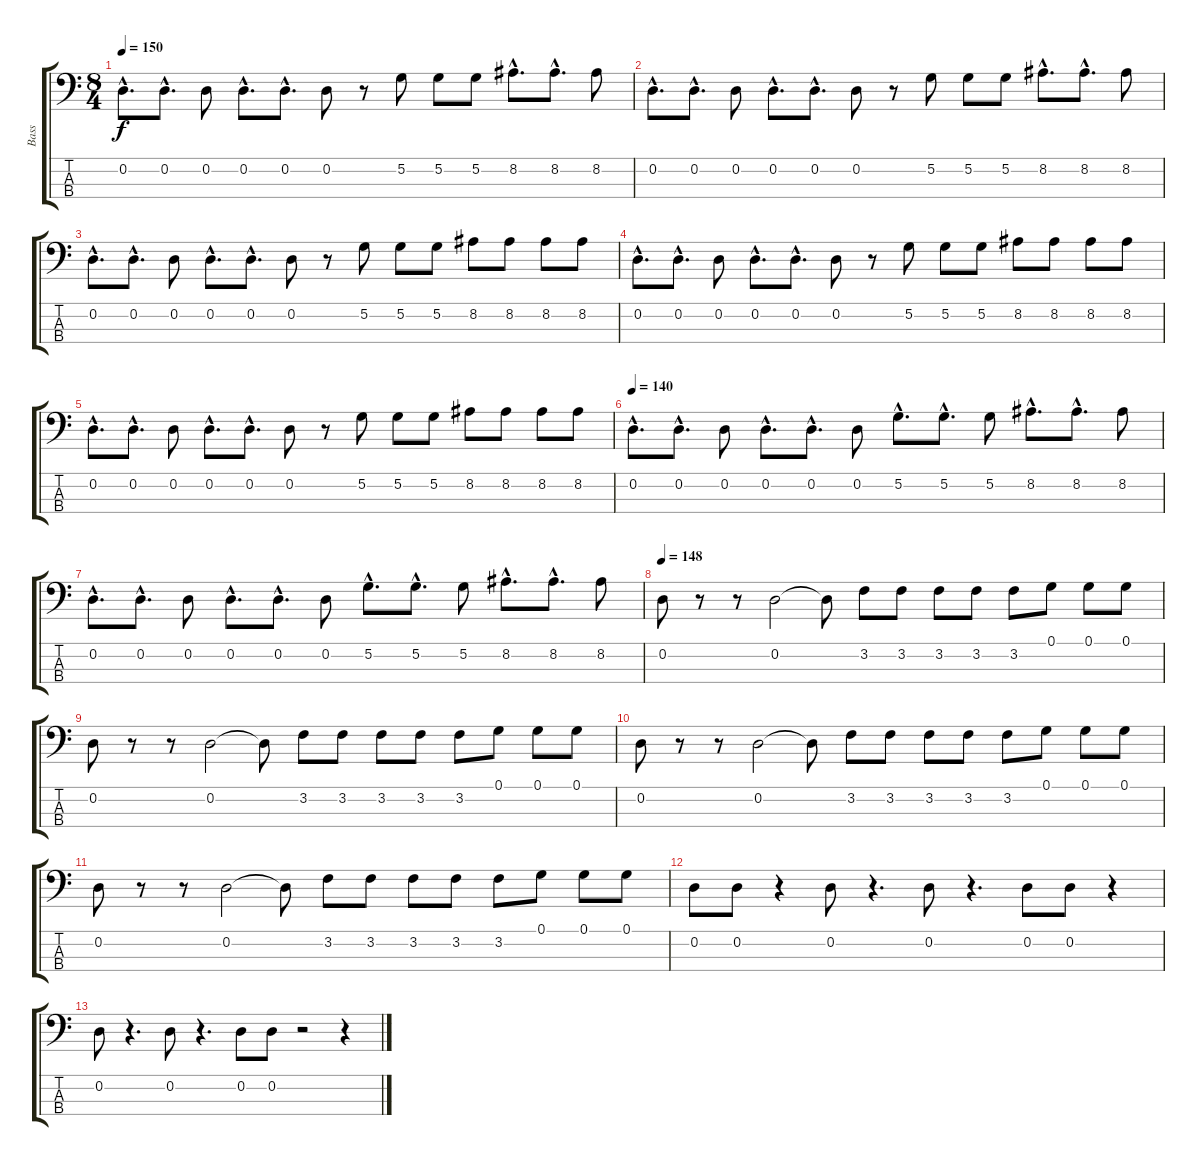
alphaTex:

\track ("Bass" "Bass") {instrument electricbassfinger}
\staff {score tabs}
\tuning (G2 D2 A1 D1) {hide}
\ts (8 4)
\tempo 150
\clef f4
\ks c
0.2{hac}.8{d dy f} 0.2{hac}.8{d} 0.2.8 0.2{hac}.8{d} 0.2{hac}.8{d} 0.2.8 r.8 5.2.8 5.2.8 5.2.8 8.2{hac}.8{d} 8.2{hac}.8{d} 8.2.8 |
0.2{hac}.8{d} 0.2{hac}.8{d} 0.2.8 0.2{hac}.8{d} 0.2{hac}.8{d} 0.2.8 r.8 5.2.8 5.2.8 5.2.8 8.2{hac}.8{d} 8.2{hac}.8{d} 8.2.8 |
0.2{hac}.8{d} 0.2{hac}.8{d} 0.2.8 0.2{hac}.8{d} 0.2{hac}.8{d} 0.2.8 r.8 5.2.8 5.2.8 5.2.8 8.2.8 8.2.8 8.2.8 8.2.8 |
0.2{hac}.8{d} 0.2{hac}.8{d} 0.2.8 0.2{hac}.8{d} 0.2{hac}.8{d} 0.2.8 r.8 5.2.8 5.2.8 5.2.8 8.2.8 8.2.8 8.2.8 8.2.8 |
0.2{hac}.8{d} 0.2{hac}.8{d} 0.2.8 0.2{hac}.8{d} 0.2{hac}.8{d} 0.2.8 r.8 5.2.8 5.2.8 5.2.8 8.2.8 8.2.8 8.2.8 8.2.8 |
\tempo 145
\tempo 140
0.2{hac}.8{d} 0.2{hac}.8{d} 0.2.8 0.2{hac}.8{d} 0.2{hac}.8{d} 0.2.8 5.2{hac}.8{d} 5.2{hac}.8{d} 5.2.8 8.2{hac}.8{d} 8.2{hac}.8{d} 8.2.8 |
0.2{hac}.8{d} 0.2{hac}.8{d} 0.2.8 0.2{hac}.8{d} 0.2{hac}.8{d} 0.2.8 5.2{hac}.8{d} 5.2{hac}.8{d} 5.2.8 8.2{hac}.8{d} 8.2{hac}.8{d} 8.2.8 |
\tempo 148
0.2.8 r.8 r.8 0.2.2 0.2{t}.8 3.2.8 3.2.8 3.2.8 3.2.8 3.2.8 0.1.8 0.1.8 0.1.8 |
0.2.8 r.8 r.8 0.2.2 0.2{t}.8 3.2.8 3.2.8 3.2.8 3.2.8 3.2.8 0.1.8 0.1.8 0.1.8 |
0.2.8 r.8 r.8 0.2.2 0.2{t}.8 3.2.8 3.2.8 3.2.8 3.2.8 3.2.8 0.1.8 0.1.8 0.1.8 |
0.2.8 r.8 r.8 0.2.2 0.2{t}.8 3.2.8 3.2.8 3.2.8 3.2.8 3.2.8 0.1.8 0.1.8 0.1.8 |
0.2.8 0.2.8 r.4 0.2.8 r.4{d} 0.2.8 r.4{d} 0.2.8 0.2.8 r.4 |
0.2.8 r.4{d} 0.2.8 r.4{d} 0.2.8 0.2.8 r.2 r.4
